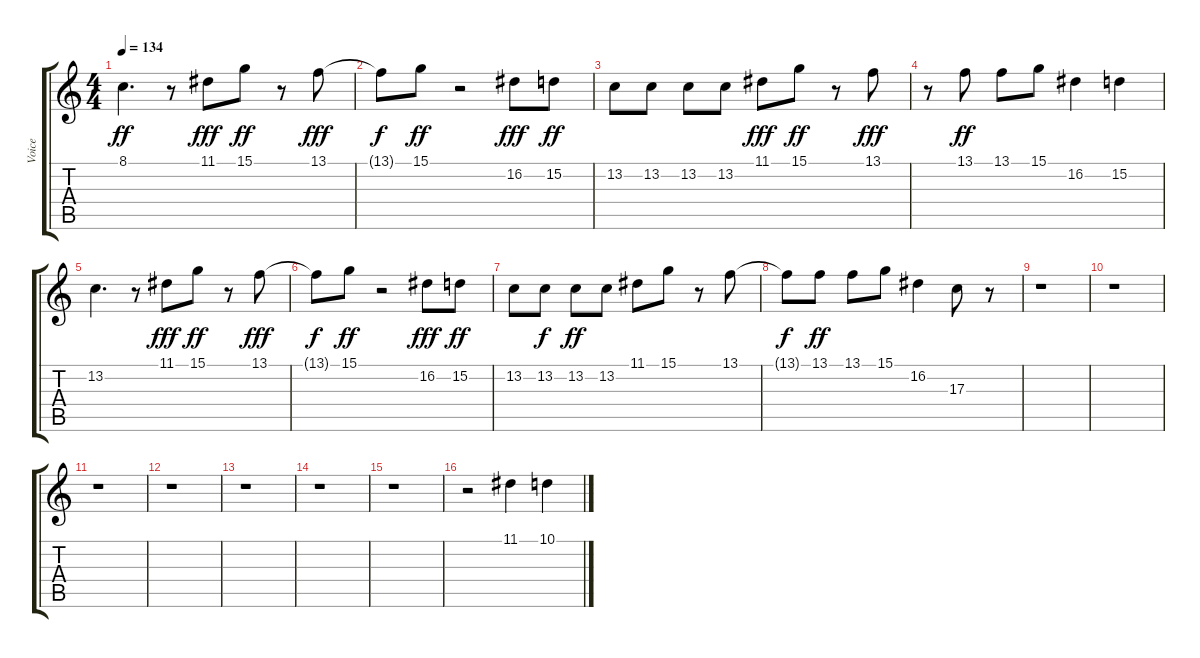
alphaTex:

\track ("Voice" "Voice") {instrument panflute}
\staff {score tabs}
\tuning (E4 B3 G3 D3 A2 E2) {hide}
\ts (4 4)
\tempo 134
\clef g2
\ks c
8.1.4{d dy ff} r.8 11.1.8{dy fff} 15.1.8{dy ff} r.8 13.1.8{dy fff} |
13.1{t}.8{dy f} 15.1.8{dy ff} r.2 16.2.8{dy fff} 15.2.8{dy ff} |
13.2.8 13.2.8 13.2.8 13.2.8 11.1.8{dy fff} 15.1.8{dy ff} r.8 13.1.8{dy fff} |
r.8 13.1.8{dy ff} 13.1.8 15.1.8 16.2.4 15.2.4 |
13.2.4{d} r.8 11.1.8{dy fff} 15.1.8{dy ff} r.8 13.1.8{dy fff} |
13.1{t}.8{dy f} 15.1.8{dy ff} r.2 16.2.8{dy fff} 15.2.8{dy ff} |
13.2.8 13.2.8{dy f} 13.2.8{dy ff} 13.2.8 11.1.8 15.1.8 r.8 13.1.8 |
13.1{t}.8{dy f} 13.1.8{dy ff} 13.1.8 15.1.8 16.2.4 17.3.8 r.8 |
r.1 |
r.1 |
r.1 |
r.1 |
r.1 |
r.1 |
r.1 |
r.2 11.1.4 10.1.4
